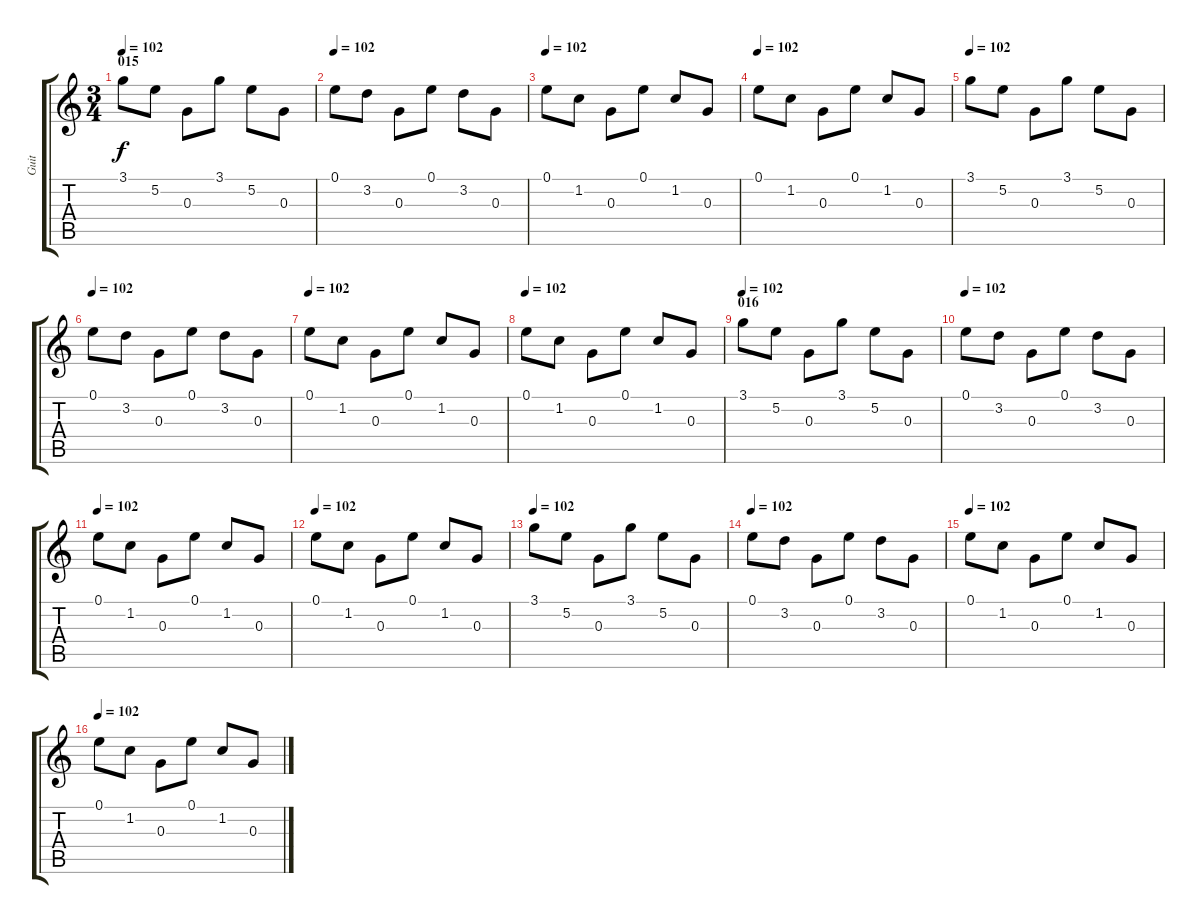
\track ("Guit" "Guit") {instrument acousticguitarsteel}
\staff {score tabs}
\tuning (E4 B3 G3 D3 A2 E2) {hide}
\ts (3 4)
\section ("" "015")
\tempo 102
\clef g2
\ks c
3.1.8{dy f} 5.2.8 0.3.8 3.1.8 5.2.8 0.3.8 |
\tempo 102
0.1.8 3.2.8 0.3.8 0.1.8 3.2.8 0.3.8 |
\tempo 102
0.1.8 1.2.8 0.3.8 0.1.8 1.2.8 0.3.8 |
\tempo 102
0.1.8 1.2.8 0.3.8 0.1.8 1.2.8 0.3.8 |
\tempo 102
3.1.8 5.2.8 0.3.8 3.1.8 5.2.8 0.3.8 |
\tempo 102
0.1.8 3.2.8 0.3.8 0.1.8 3.2.8 0.3.8 |
\tempo 102
0.1.8 1.2.8 0.3.8 0.1.8 1.2.8 0.3.8 |
\tempo 102
0.1.8 1.2.8 0.3.8 0.1.8 1.2.8 0.3.8 |
\section ("" "016")
\tempo 102
3.1.8 5.2.8 0.3.8 3.1.8 5.2.8 0.3.8 |
\tempo 102
0.1.8 3.2.8 0.3.8 0.1.8 3.2.8 0.3.8 |
\tempo 102
0.1.8 1.2.8 0.3.8 0.1.8 1.2.8 0.3.8 |
\tempo 102
0.1.8 1.2.8 0.3.8 0.1.8 1.2.8 0.3.8 |
\tempo 102
3.1.8 5.2.8 0.3.8 3.1.8 5.2.8 0.3.8 |
\tempo 102
0.1.8 3.2.8 0.3.8 0.1.8 3.2.8 0.3.8 |
\tempo 102
0.1.8 1.2.8 0.3.8 0.1.8 1.2.8 0.3.8 |
\tempo 102
0.1.8 1.2.8 0.3.8 0.1.8 1.2.8 0.3.8
